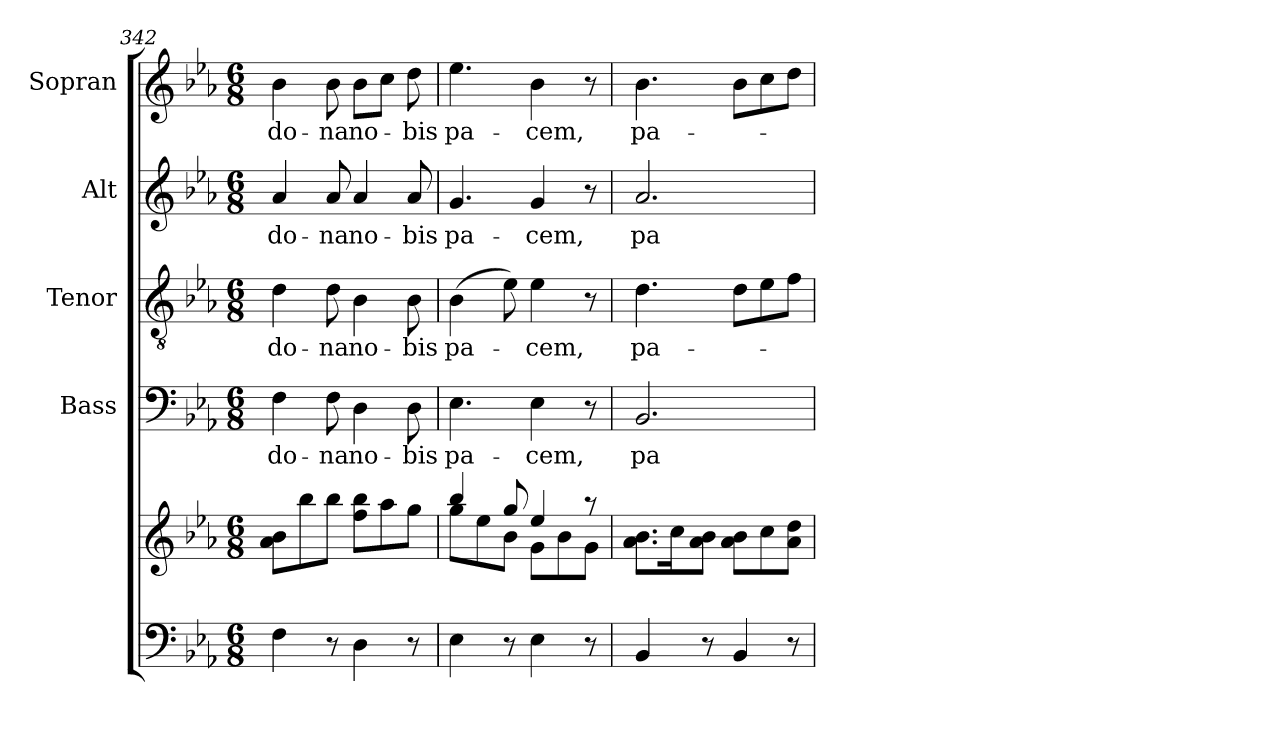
**kern	**kern	**kern	**text	**kern	**text	**kern	**text	**kern	**text
*part5	*part5	*part4	*part4	*part3	*part3	*part2	*part2	*part1	*part1
*staff6	*staff5	*staff4	*staff4	*staff3	*staff3	*staff2	*staff2	*staff1	*staff1
*	*	*I"Bass	*	*I"Tenor	*	*I"Alt	*	*I"Sopran	*
*	*	*I'B.	*	*I'T.	*	*I'A.	*	*I'S.	*
*clefF4	*clefG2	*clefF4	*	*clefGv2	*	*clefG2	*	*clefG2	*
*k[b-e-a-]	*k[b-e-a-]	*k[b-e-a-]	*	*k[b-e-a-]	*	*k[b-e-a-]	*	*k[b-e-a-]	*
*E-:	*E-:	*E-:	*	*E-:	*	*E-:	*	*E-:	*
*M6/8	*M6/8	*M6/8	*	*M6/8	*	*M6/8	*	*M6/8	*
=342	=342	=342	=342	=342	=342	=342	=342	=342	=342
!	!	!	!LO:LY:b	!	!LO:LY:b	!	!LO:LY:b	!	!LO:LY:b
4F\	8a-\ 8b-\L	4F\	do-	4d\	do-	4a-/	do-	4b-\	do-
.	8bb-\	.	.	.	.	.	.	.	.
!	!	!	!LO:LY:b	!	!LO:LY:b	!	!LO:LY:b	!	!LO:LY:b
8r	8bb-\J	8F\	-na	8d\	-na	8a-/	-na	8b-\	-na
!	!	!	!LO:LY:b	!	!LO:LY:b	!	!LO:LY:b	!	!LO:LY:b
4D\	8ff\ 8bb-\L	4D\	no-	4B-\	no-	4a-/	no-	8b-\L	no-
.	8aa-\	.	.	.	.	.	.	8cc\J	.
!	!	!	!LO:LY:b	!	!LO:LY:b	!	!LO:LY:b	!	!LO:LY:b
8r	8gg\J	8D\	-bis	8B-\	-bis	8a-/	-bis	8dd\	-bis
=343	=343	=343	=343	=343	=343	=343	=343	=343	=343
*	*^	*	*	*	*	*	*	*	*
!	!	!	!	!LO:LY:b	!	!LO:LY:b	!	!LO:LY:b	!	!LO:LY:b
4E-\	4bb-/	8gg\L	4.E-\	pa-	(>4B-\	pa-	4.g/	pa-	4.ee-\	pa-
.	.	8ee-\	.	.	.	.	.	.	.	.
8r	8gg/	8b-\J	.	.	8e-\)	.	.	.	.	.
!	!	!	!	!LO:LY:b	!	!LO:LY:b	!	!LO:LY:b	!	!LO:LY:b
4E-\	4ee-/	8g\L	4E-\	-cem,	4e-\	-cem,	4g/	-cem,	4b-\	-cem,
.	.	8b-\	.	.	.	.	.	.	.	.
8r	8raa	8g\J	8r	.	8r	.	8r	.	8r	.
!!LO:LB:g=z
=344	=344	=344	=344	=344	=344	=344	=344	=344	=344	=344
!	!	!	!	!LO:LY:b	!	!LO:LY:b	!	!LO:LY:b	!	!LO:LY:b
*	*v	*v	*	*	*	*	*	*	*	*
4BB-/	8.a-\ 8.b-\L	2.BB-/	pa-	4.d\	pa-	2.a-/	pa-	4.b-\	pa-
.	16cc\k	.	.	.	.	.	.	.	.
8r	8a-\ 8b-\J	.	.	.	.	.	.	.	.
4BB-/	8a-\ 8b-\L	.	.	8d\L	.	.	.	8b-\L	.
.	8cc\	.	.	8e-\	.	.	.	8cc\	.
8r	8a-\ 8dd\J	.	.	8f\J	.	.	.	8dd\J	.
=	=	=	=	=	=	=	=	=	=
*-	*-	*-	*-	*-	*-	*-	*-	*-	*-
